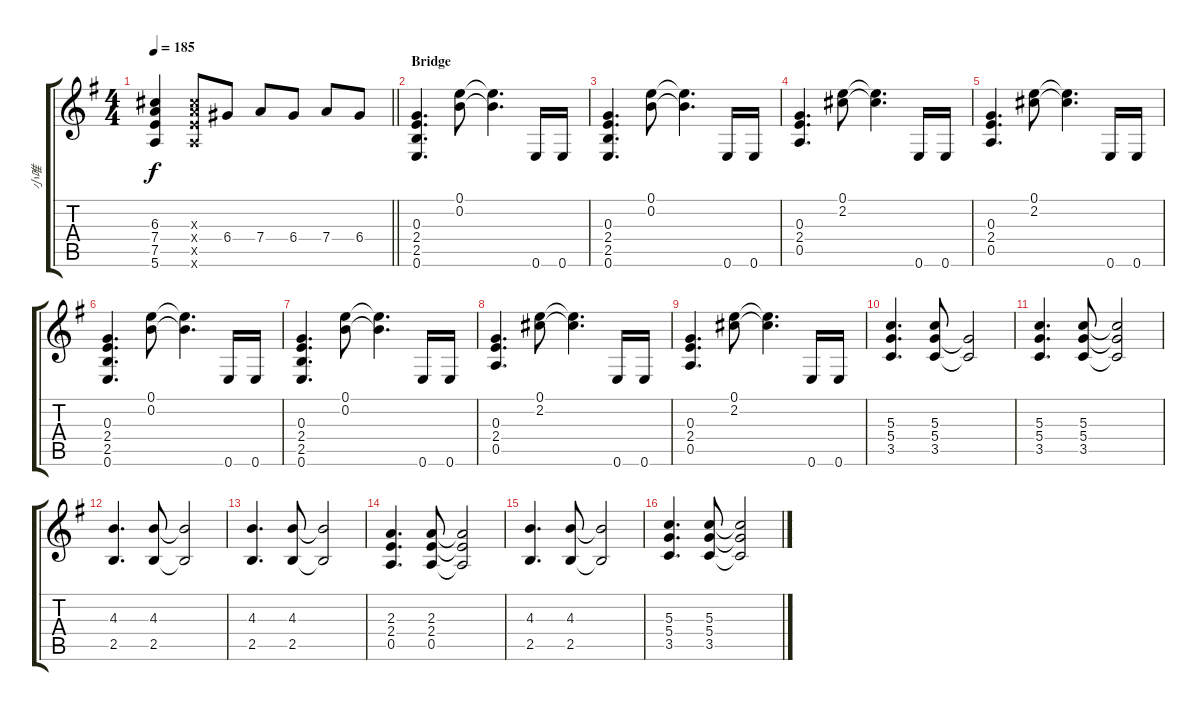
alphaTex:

\track ("小唯" "小唯") {instrument overdrivenguitar}
\staff {score tabs}
\tuning (E4 B3 G3 D3 A2 E2) {hide}
\ts (4 4)
\tempo 185
\clef g2
\barLineRight lightlight
\ks g
(6.3 7.4 7.5 5.6).4{dy f} (6.3{x} 7.4{x} 7.5{x} 5.6{x}).8 6.4.8 7.4.8 6.4.8 7.4.8 6.4.8 |
\section ("" "Bridge")
(0.3 2.4 2.5 0.6).4{d} (0.1 0.2).8 (0.1{t} 0.2{t}).4{d} 0.6.16 0.6.16 |
(0.3 2.4 2.5 0.6).4{d} (0.1 0.2).8 (0.1{t} 0.2{t}).4{d} 0.6.16 0.6.16 |
(0.3 2.4 0.5).4{d} (0.1 2.2).8 (0.1{t} 2.2{t}).4{d} 0.6.16 0.6.16 |
(0.3 2.4 0.5).4{d} (0.1 2.2).8 (0.1{t} 2.2{t}).4{d} 0.6.16 0.6.16 |
(0.3 2.4 2.5 0.6).4{d} (0.1 0.2).8 (0.1{t} 0.2{t}).4{d} 0.6.16 0.6.16 |
(0.3 2.4 2.5 0.6).4{d} (0.1 0.2).8 (0.1{t} 0.2{t}).4{d} 0.6.16 0.6.16 |
(0.3 2.4 0.5).4{d} (0.1 2.2).8 (0.1{t} 2.2{t}).4{d} 0.6.16 0.6.16 |
(0.3 2.4 0.5).4{d} (0.1 2.2).8 (0.1{t} 2.2{t}).4{d} 0.6.16 0.6.16 |
(5.3 5.4 3.5).4{d} (5.3 5.4 3.5).8 (5.4{t} 3.5{t}).2 |
(5.3 5.4 3.5).4{d} (5.3 5.4 3.5).8 (5.3{t} 5.4{t} 3.5{t}).2 |
(4.3 2.5).4{d} (4.3 2.5).8 (4.3{t} 2.5{t}).2 |
(4.3 2.5).4{d} (4.3 2.5).8 (4.3{t} 2.5{t}).2 |
(2.3 2.4 0.5).4{d} (2.3 2.4 0.5).8 (2.3{t} 2.4{t} 0.5{t}).2 |
(4.3 2.5).4{d} (4.3 2.5).8 (4.3{t} 2.5{t}).2 |
(5.3 5.4 3.5).4{d} (5.3 5.4 3.5).8 (5.3{t} 5.4{t} 3.5{t}).2
